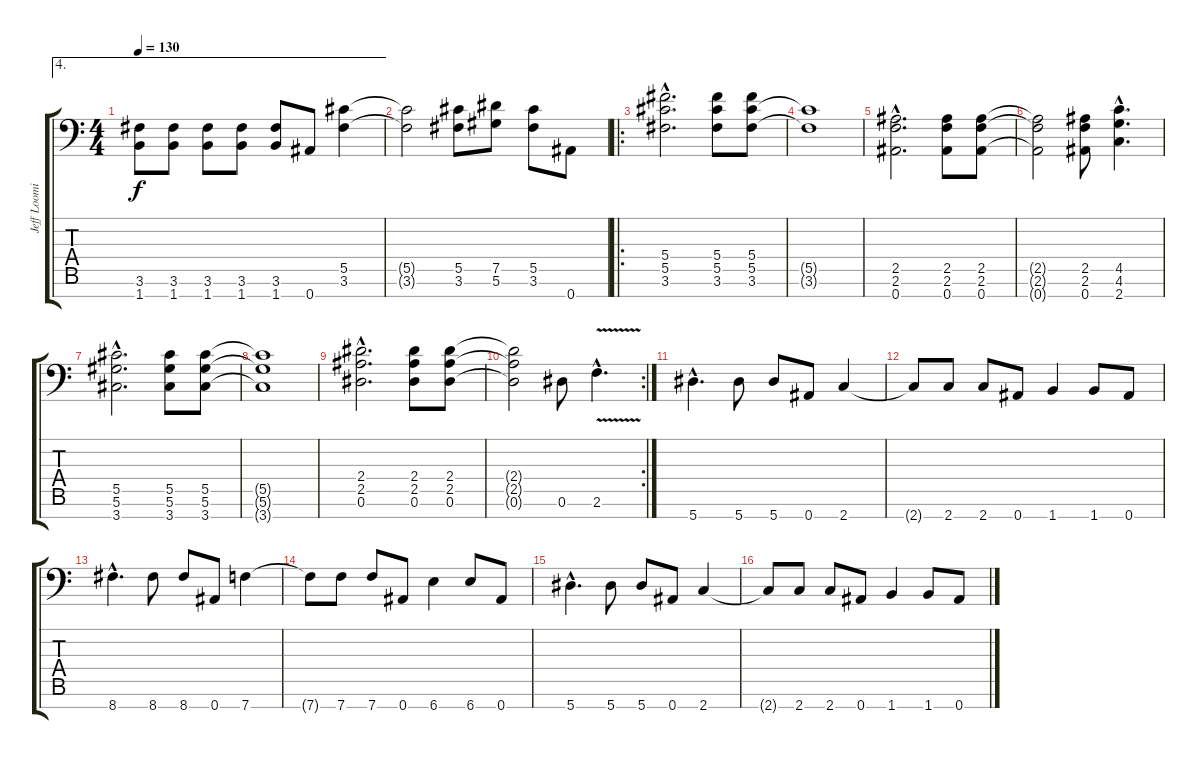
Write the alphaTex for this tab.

\track ("Jeff Loomis" "Jeff Loomi") {instrument distortionguitar}
\staff {score tabs}
\tuning (Eb4 Bb3 Gb3 Db3 Ab2 Eb2 Bb1) {hide}
\ae 4
\ts (4 4)
\tempo 130
\clef f4
\ks c
(3.6 1.7).8{dy f} (3.6 1.7).8 (3.6 1.7).8 (3.6 1.7).8 (3.6 1.7).8 0.7.8 (5.5 3.6).4 |
(5.5{t} 3.6{t}).2 (5.5 3.6).8 (7.5 5.6).8 (5.5 3.6).8 0.7.8 |
\ro
(5.4{hac} 5.5{hac} 3.6{hac}).2{d} (5.4 5.5 3.6).8 (5.4 5.5 3.6).8 |
(5.5{t} 3.6{t}).1 |
(2.5{hac} 2.6{hac} 0.7{hac}).2{d} (2.5 2.6 0.7).8 (2.5 2.6 0.7).8 |
(2.5{t} 2.6{t} 0.7{t}).2 (2.5 2.6 0.7).8 (4.5{hac} 4.6{hac} 2.7{hac}).4{d} |
(5.5{hac} 5.6{hac} 3.7{hac}).2{d} (5.5 5.6 3.7).8 (5.5 5.6 3.7).8 |
(5.5{t} 5.6{t} 3.7{t}).1 |
(2.4{hac} 2.5{hac} 0.6{hac}).2{d} (2.4 2.5 0.6).8 (2.4 2.5 0.6).8 |
\rc 2
(2.4{t} 2.5{t} 0.6{t}).2 0.6.8 2.6{v hac}.4{d} |
5.7{hac}.4{d} 5.7.8 5.7.8 0.7.8 2.7.4 |
2.7{t}.8 2.7.8 2.7.8 0.7.8 1.7.4 1.7.8 0.7.8 |
8.7{hac}.4{d} 8.7.8 8.7.8 0.7.8 7.7.4 |
7.7{t}.8 7.7.8 7.7.8 0.7.8 6.7.4 6.7.8 0.7.8 |
5.7{hac}.4{d} 5.7.8 5.7.8 0.7.8 2.7.4 |
2.7{t}.8 2.7.8 2.7.8 0.7.8 1.7.4 1.7.8 0.7.8
